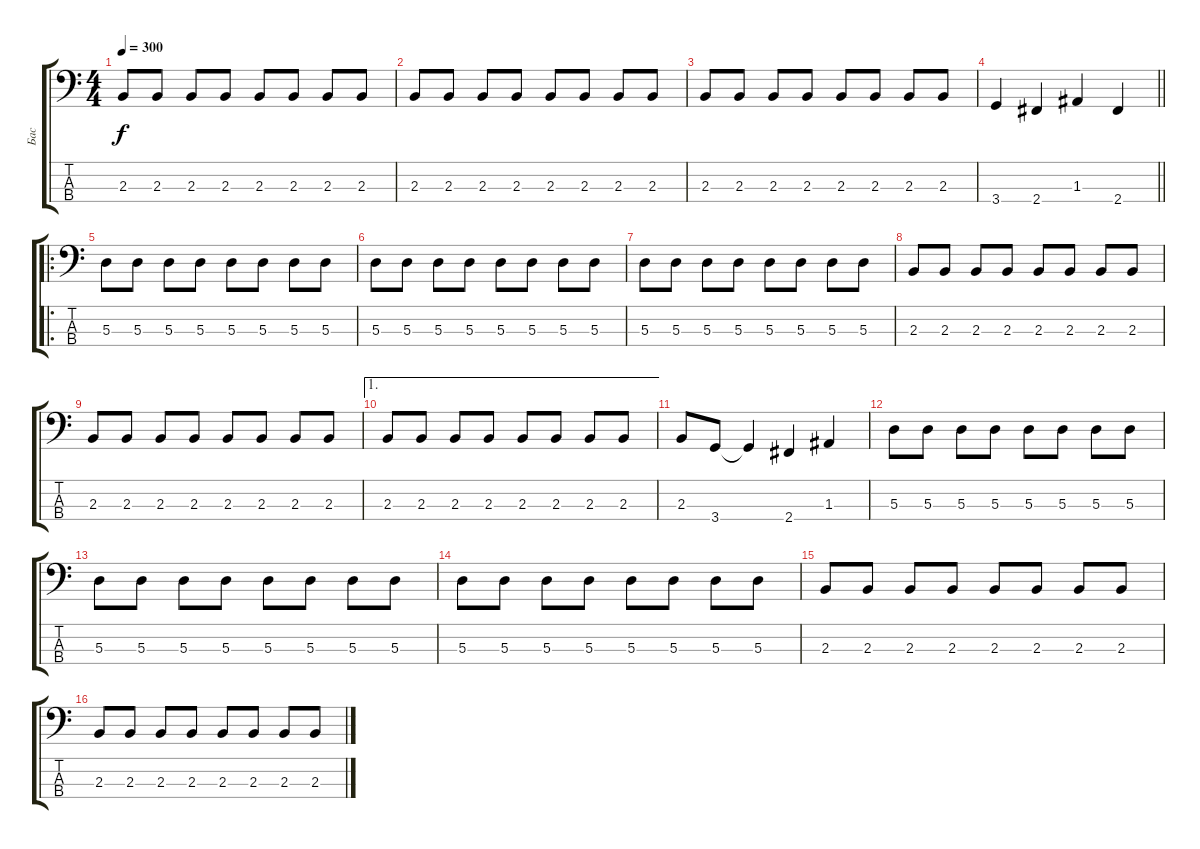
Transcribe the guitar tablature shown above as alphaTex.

\track ("Бас" "Бас") {instrument electricbasspick}
\staff {score tabs}
\tuning (G2 D2 A1 E1) {hide}
\ts (4 4)
\tempo 300
\clef f4
\ks c
2.3.8{dy f} 2.3.8 2.3.8 2.3.8 2.3.8 2.3.8 2.3.8 2.3.8 |
2.3.8 2.3.8 2.3.8 2.3.8 2.3.8 2.3.8 2.3.8 2.3.8 |
2.3.8 2.3.8 2.3.8 2.3.8 2.3.8 2.3.8 2.3.8 2.3.8 |
\barLineRight lightlight
3.4.4 2.4.4 1.3.4 2.4.4 |
\ro
5.3.8 5.3.8 5.3.8 5.3.8 5.3.8 5.3.8 5.3.8 5.3.8 |
5.3.8 5.3.8 5.3.8 5.3.8 5.3.8 5.3.8 5.3.8 5.3.8 |
5.3.8 5.3.8 5.3.8 5.3.8 5.3.8 5.3.8 5.3.8 5.3.8 |
2.3.8 2.3.8 2.3.8 2.3.8 2.3.8 2.3.8 2.3.8 2.3.8 |
2.3.8 2.3.8 2.3.8 2.3.8 2.3.8 2.3.8 2.3.8 2.3.8 |
\ae 1
2.3.8 2.3.8 2.3.8 2.3.8 2.3.8 2.3.8 2.3.8 2.3.8 |
2.3.8 3.4.8 3.4{t}.4 2.4.4 1.3.4 |
5.3.8 5.3.8 5.3.8 5.3.8 5.3.8 5.3.8 5.3.8 5.3.8 |
5.3.8 5.3.8 5.3.8 5.3.8 5.3.8 5.3.8 5.3.8 5.3.8 |
5.3.8 5.3.8 5.3.8 5.3.8 5.3.8 5.3.8 5.3.8 5.3.8 |
2.3.8 2.3.8 2.3.8 2.3.8 2.3.8 2.3.8 2.3.8 2.3.8 |
2.3.8 2.3.8 2.3.8 2.3.8 2.3.8 2.3.8 2.3.8 2.3.8
